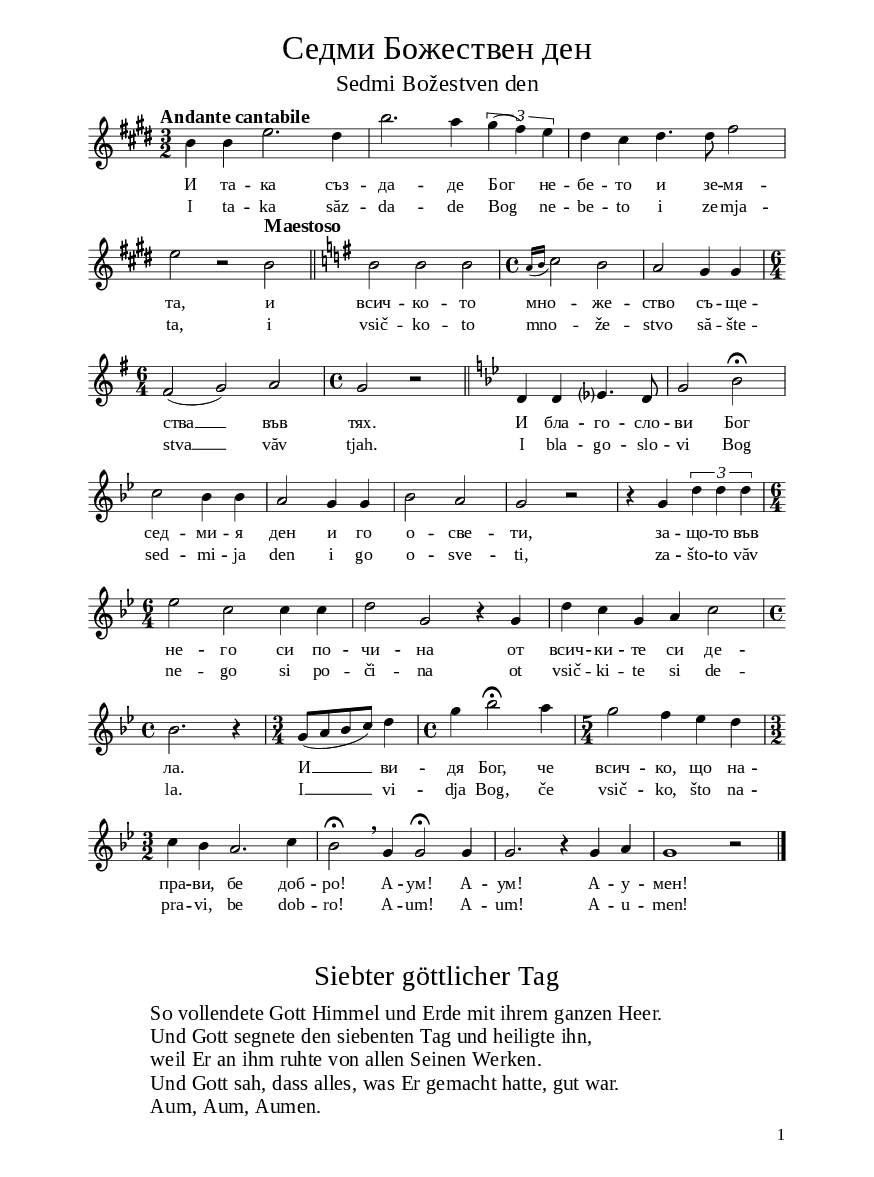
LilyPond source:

\version "2.24.4"

% include paper part and global functions
\include "include/globals.ily"

\bookpart {
  \label #'ref199
  \tocItem \markup "     Седми Божествен ден – Sedmi Božestven den "
  \include "include/bookpart-paper.ily"
  \score {
    \include "include/score-layout.ily"

    \new Voice \absolute {
      \clef treble
      \key e \major
      \time 3/2
      \tempo "Andante cantabile"
      \autoBeamOff
      b'4  b'4 e''2.  dis''4 | % 258
      b''2.  a''4 \tupletUp  \times 2/3 {
        \once \override Slur.positions = #'(1 . 1) gis''4 (  fis''4 )  e''4
      }
      | % 259
      dis''4  cis''4  dis''4.  dis''8
      fis''2 \break |
      e''2 r2   \tempo "Maestoso" b'2  \bar
      "||"
      \key g \major | % 261
      b'2  b'2  b'2 | % 262
      \time 4/4  |

      \grace { a'16 ([b'16] } c''2) b'2 | a'2 g'4 g'4 | \break

      \time 6/4  | % 264
      fis'2 ( g'2 ) a'2 | % 265
      \time 4/4  | % 265
      g'2 r2 \bar "||"
      \key g \minor | % 266
      d'4 d'4 es'?4. d'8 | % 267
      g'2  bes'2 ^\fermata \break | % 268
      c''2  bes'4  bes'4 | % 269
      a'2 g'4 g'4 |
      bes'2 a'2 | % 271
      g'2 r2 | % 272
      r4 g'4 \times 2/3 {
        d''4  d''4  d''4
      }
      \break | % 273
      \time 6/4  | % 273
      es''2  c''2  c''4  c''4 | % 274
      d''2 g'2 r4 g'4 | % 275
      d''4  c''4 g'4 a'4  c''2
      \break | % 276
      \time 4/4  | % 276
      bes'2. r4 | % 277
      \time 3/4  | % 277
      g'8 ( [ a'8 bes'8 c''8  ])
      d''4 | % 278
      \time 4/4  | % 278
      g''4  bes''2 ^\fermata  a''4  | % 279
      \time 5/4  | % 279
      g''2  f''4  es''4  d''4 | \break
      \time 3/2  |
      c''4  bes'4 a'2.  c''4 | % 281
      bes'2 ^\fermata \breathe g'4 g'2 ^\fermata
      g'4 | % 282
      g'2. r4 g'4 a'4 | % 283
      g'1 r2 \bar "|."
    }
    \addlyrics {
      И та -- ка съз -- да -- де
      Бог не -- бе -- то и зе -- мя --
      та, и всич -- ко -- то
      мно -- же -- ство съ -- ще -- ства __  във
      тях. И бла -- го -- сло -- ви Бог
      сед -- ми -- я ден и го о -- све --
      ти, за -- що -- то във не -- го си
      по -- чи -- на от всич -- ки -- те
      си де -- ла. И __    ви -- дя
      Бог, че всич -- ко, що на -- пра --
      ви, бе доб -- ро! А -- ум! А -- ум!
      А -- у -- мен!}
      \addlyrics {
        I ta -- ka săz -- da -- de
        Bog ne -- be -- to i ze -- mja --
        ta, i vsič -- ko -- to
        mno -- že -- stvo să -- šte -- stva __  văv
        tjah. I bla -- go -- slo -- vi Bog
        sed -- mi -- ja den i go o -- sve --
        ti, za -- što -- to văv ne -- go si
        po -- či -- na ot vsič -- ki -- te
        si de -- la. I __    vi -- dja
        Bog, če vsič -- ko, što na -- pra --
        vi, be dob -- ro! A -- um! A -- um!
        A -- u -- men!}


        \header {
          title = \titleFunc "Седми Божествен ден" "Sedmi Božestven den"
        }

        \midi{}

      } % score

      \markup \vspace #2
      % include foreign translation(s) of the song
      \version "2.24.4"

\markup \fill-line { \fontsize #deTitleFontSize "Siebter göttlicher Tag" }
\markup \null
\markup \null
\markup \abs-fontsize #10 {
  \hspace #7
  \override #`(baseline-skip . ,deCoupletBaselineSkip)

  \column {
    


    \line { " " So vollendete Gott Himmel und Erde mit ihrem ganzen Heer.}

    \line { " " Und Gott segnete den siebenten Tag und heiligte ihn,}

    \line { " "weil Er an ihm ruhte von allen Seinen Werken.}

    \line { " "Und Gott sah, dass alles, was Er gemacht hatte, gut war.}

    \line { " "Aum, Aum, Aumen.}


  }
}

    } % bookpart

    % Più mosso
    %
